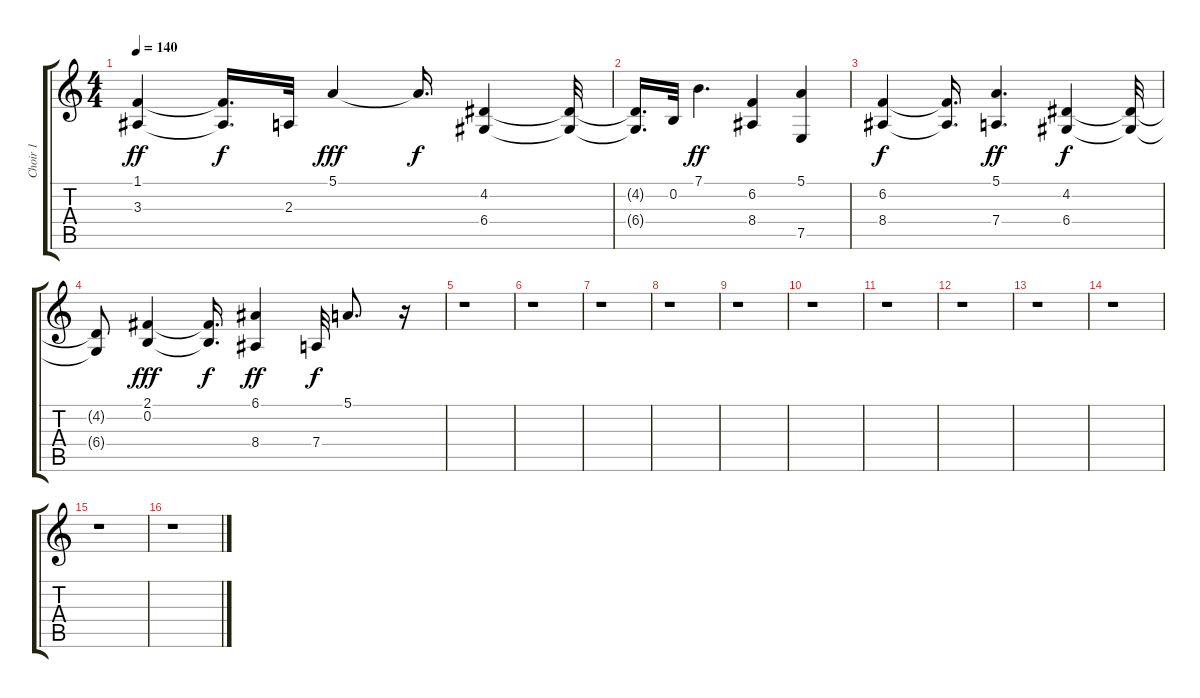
\track ("Choir 1" "Choir 1") {instrument pad4choir}
\staff {score tabs}
\tuning (E4 B3 G3 D3 A2 E2) {hide}
\ts (4 4)
\tempo 140
\clef g2
\ks c
(1.1 3.3).4{dy ff} (1.1{t} 3.3{t}).16{d dy f} 2.3.32 5.1.4{dy fff} 5.1{t}.16{d dy f} (4.2 6.4).4 (4.2{t} 6.4{t}).32 |
(4.2{t} 6.4{t}).16{d} 0.2.32 7.1.4{d dy ff} (6.2 8.4).4 (5.1 7.5).4 |
(6.2 8.4).4{dy f} (6.2{t} 8.4{t}).16{d} (5.1 7.4).4{d dy ff} (4.2 6.4).4{dy f} (4.2{t} 6.4{t}).32 |
(4.2{t} 6.4{t}).8 (2.1 0.2).4{dy fff} (2.1{t} 0.2{t}).16{d dy f} (6.1 8.4).4{dy ff} 7.4.32{dy f} 5.1.8{d} r.16 |
r.1 |
r.1 |
r.1 |
r.1 |
r.1 |
r.1 |
r.1 |
r.1 |
r.1 |
r.1 |
r.1 |
r.1
